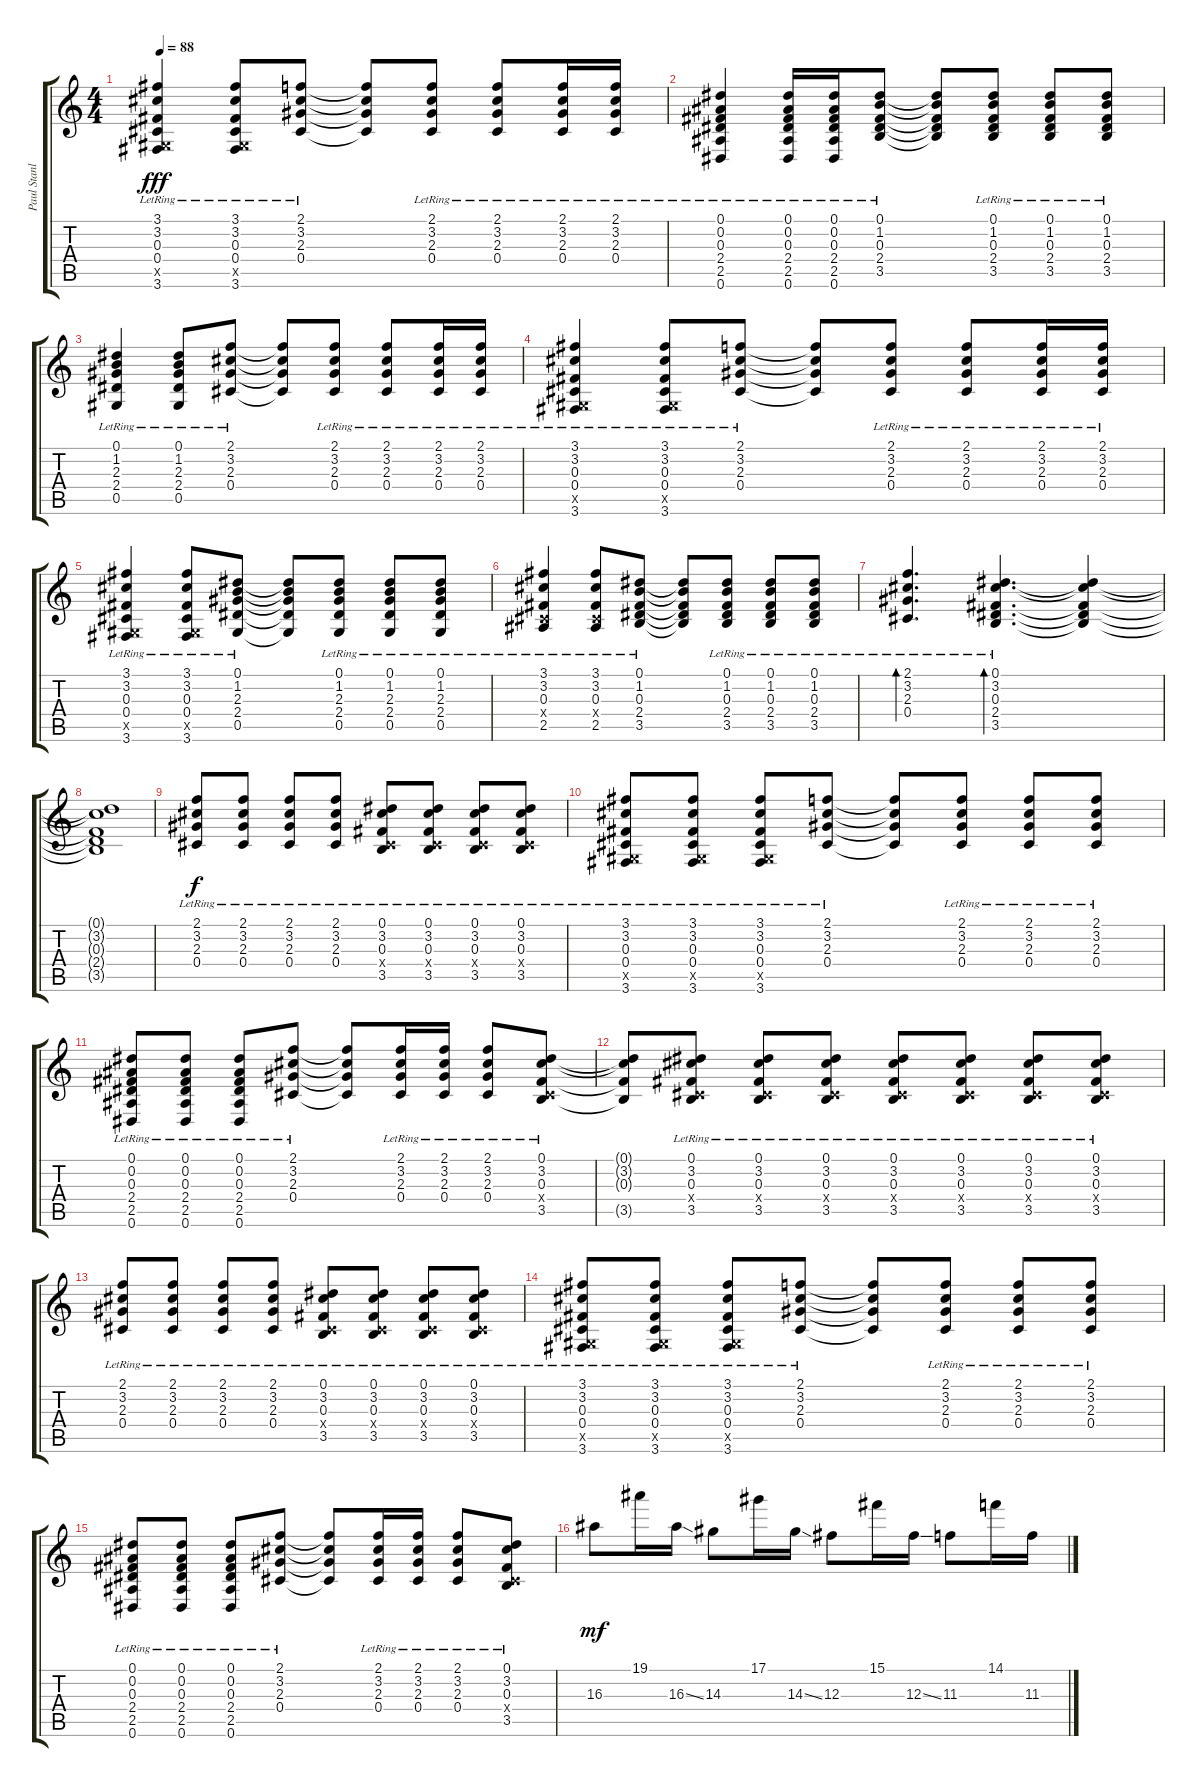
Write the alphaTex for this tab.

\track ("Paul Stanley (Gtr. 1)" "Paul Stanl") {instrument acousticguitarsteel}
\staff {score tabs}
\tuning (Eb4 Bb3 Gb3 Db3 Ab2 Eb2) {hide}
\ts (4 4)
\tempo 88
\clef g2
\ks c
(3.1{lr} 3.2{lr} 0.3{lr} 0.4{lr} 0.5{x} 3.6{lr}).4{dy fff} (3.1{lr} 3.2{lr} 0.3{lr} 0.4{lr} 0.5{x} 3.6{lr}).8 (2.1{lr} 3.2{lr} 2.3{lr} 0.4{lr}).8 (2.1{t} 3.2{t} 2.3{t} 0.4{t}).8 (2.1{lr} 3.2{lr} 2.3{lr} 0.4{lr}).8 (2.1{lr} 3.2{lr} 2.3{lr} 0.4{lr}).8 (2.1{lr} 3.2{lr} 2.3{lr} 0.4{lr}).16 (2.1{lr} 3.2{lr} 2.3{lr} 0.4{lr}).16 |
(0.1{lr} 0.2{lr} 0.3{lr} 2.4{lr} 2.5{lr} 0.6{lr}).4 (0.1{lr} 0.2{lr} 0.3{lr} 2.4{lr} 2.5{lr} 0.6{lr}).16 (0.1{lr} 0.2{lr} 0.3{lr} 2.4{lr} 2.5{lr} 0.6{lr}).16 (0.1{lr} 1.2{lr} 0.3{lr} 2.4{lr} 3.5{lr}).8 (0.1{t} 1.2{t} 0.3{t} 2.4{t} 3.5{t}).8 (0.1{lr} 1.2{lr} 0.3{lr} 2.4{lr} 3.5{lr}).8 (0.1{lr} 1.2{lr} 0.3{lr} 2.4{lr} 3.5{lr}).8 (0.1{lr} 1.2{lr} 0.3{lr} 2.4{lr} 3.5{lr}).8 |
(0.1{lr} 1.2{lr} 2.3{lr} 2.4{lr} 0.5{lr}).4 (0.1{lr} 1.2{lr} 2.3{lr} 2.4{lr} 0.5{lr}).8 (2.1{lr} 3.2{lr} 2.3{lr} 0.4{lr}).8 (2.1{t} 3.2{t} 2.3{t} 0.4{t}).8 (2.1{lr} 3.2{lr} 2.3{lr} 0.4{lr}).8 (2.1{lr} 3.2{lr} 2.3{lr} 0.4{lr}).8 (2.1{lr} 3.2{lr} 2.3{lr} 0.4{lr}).16 (2.1{lr} 3.2{lr} 2.3{lr} 0.4{lr}).16 |
(3.1{lr} 3.2{lr} 0.3{lr} 0.4{lr} 0.5{x} 3.6{lr}).4 (3.1{lr} 3.2{lr} 0.3{lr} 0.4{lr} 0.5{x} 3.6{lr}).8 (2.1{lr} 3.2{lr} 2.3{lr} 0.4{lr}).8 (2.1{t} 3.2{t} 2.3{t} 0.4{t}).8 (2.1{lr} 3.2{lr} 2.3{lr} 0.4{lr}).8 (2.1{lr} 3.2{lr} 2.3{lr} 0.4{lr}).8 (2.1{lr} 3.2{lr} 2.3{lr} 0.4{lr}).16 (2.1{lr} 3.2{lr} 2.3{lr} 0.4{lr}).16 |
(3.1{lr} 3.2{lr} 0.3{lr} 0.4{lr} 0.5{x} 3.6{lr}).4 (3.1{lr} 3.2{lr} 0.3{lr} 0.4{lr} 0.5{x} 3.6{lr}).8 (0.1{lr} 1.2{lr} 2.3{lr} 2.4{lr} 0.5{lr}).8 (0.1{t} 1.2{t} 2.3{t} 2.4{t} 0.5{t}).8 (0.1{lr} 1.2{lr} 2.3{lr} 2.4{lr} 0.5{lr}).8 (0.1{lr} 1.2{lr} 2.3{lr} 2.4{lr} 0.5{lr}).8 (0.1{lr} 1.2{lr} 2.3{lr} 2.4{lr} 0.5{lr}).8 |
(3.1{lr} 3.2{lr} 0.3{lr} 0.4{x} 2.5{lr}).4 (3.1{lr} 3.2{lr} 0.3{lr} 0.4{x} 2.5{lr}).8 (0.1{lr} 1.2{lr} 0.3{lr} 2.4{lr} 3.5{lr}).8 (0.1{t} 1.2{t} 0.3{t} 2.4{t} 3.5{t}).8 (0.1{lr} 1.2{lr} 0.3{lr} 2.4{lr} 3.5{lr}).8 (0.1{lr} 1.2{lr} 0.3{lr} 2.4{lr} 3.5{lr}).8 (0.1{lr} 1.2{lr} 0.3{lr} 2.4{lr} 3.5{lr}).8 |
(2.1{lr} 3.2{lr} 2.3{lr} 0.4{lr}).4{d bd 60} (0.1{lr} 3.2{lr} 0.3{lr} 2.4{lr} 3.5{lr}).4{d bd 60} (0.1{t} 3.2{t} 0.3{t} 2.4{t} 3.5{t}).4 |
(0.1{t} 3.2{t} 0.3{t} 2.4{t} 3.5{t}).1 |
(2.1{lr} 3.2{lr} 2.3{lr} 0.4{lr}).8{dy f} (2.1{lr} 3.2{lr} 2.3{lr} 0.4{lr}).8 (2.1{lr} 3.2{lr} 2.3{lr} 0.4{lr}).8 (2.1{lr} 3.2{lr} 2.3{lr} 0.4{lr}).8 (0.1{lr} 3.2{lr} 0.3{lr} 0.4{x} 3.5{lr}).8 (0.1{lr} 3.2{lr} 0.3{lr} 0.4{x} 3.5{lr}).8 (0.1{lr} 3.2{lr} 0.3{lr} 0.4{x} 3.5{lr}).8 (0.1{lr} 3.2{lr} 0.3{lr} 0.4{x} 3.5{lr}).8 |
(3.1{lr} 3.2{lr} 0.3{lr} 0.4{lr} 0.5{x} 3.6{lr}).8 (3.1{lr} 3.2{lr} 0.3{lr} 0.4{lr} 0.5{x} 3.6{lr}).8 (3.1{lr} 3.2{lr} 0.3{lr} 0.4{lr} 0.5{x} 3.6{lr}).8 (2.1{lr} 3.2{lr} 2.3{lr} 0.4{lr}).8 (2.1{t} 3.2{t} 2.3{t} 0.4{t}).8 (2.1{lr} 3.2{lr} 2.3{lr} 0.4{lr}).8 (2.1{lr} 3.2{lr} 2.3{lr} 0.4{lr}).8 (2.1{lr} 3.2{lr} 2.3{lr} 0.4{lr}).8 |
(0.1{lr} 0.2{lr} 0.3{lr} 2.4{lr} 2.5{lr} 0.6{lr}).8 (0.1{lr} 0.2{lr} 0.3{lr} 2.4{lr} 2.5{lr} 0.6{lr}).8 (0.1{lr} 0.2{lr} 0.3{lr} 2.4{lr} 2.5{lr} 0.6{lr}).8 (2.1{lr} 3.2{lr} 2.3{lr} 0.4{lr}).8 (2.1{t} 3.2{t} 2.3{t} 0.4{t}).8 (2.1{lr} 3.2{lr} 2.3{lr} 0.4{lr}).16 (2.1{lr} 3.2{lr} 2.3{lr} 0.4{lr}).16 (2.1{lr} 3.2{lr} 2.3{lr} 0.4{lr}).8 (0.1{lr} 3.2{lr} 0.3{lr} 0.4{x} 3.5{lr}).8 |
(0.1{t} 3.2{t} 0.3{t} 3.5{t}).8 (0.1{lr} 3.2{lr} 0.3{lr} 0.4{x} 3.5{lr}).8 (0.1{lr} 3.2{lr} 0.3{lr} 0.4{x} 3.5{lr}).8 (0.1{lr} 3.2{lr} 0.3{lr} 0.4{x} 3.5{lr}).8 (0.1{lr} 3.2{lr} 0.3{lr} 0.4{x} 3.5{lr}).8 (0.1{lr} 3.2{lr} 0.3{lr} 0.4{x} 3.5{lr}).8 (0.1{lr} 3.2{lr} 0.3{lr} 0.4{x} 3.5{lr}).8 (0.1{lr} 3.2{lr} 0.3{lr} 0.4{x} 3.5{lr}).8 |
(2.1{lr} 3.2{lr} 2.3{lr} 0.4{lr}).8 (2.1{lr} 3.2{lr} 2.3{lr} 0.4{lr}).8 (2.1{lr} 3.2{lr} 2.3{lr} 0.4{lr}).8 (2.1{lr} 3.2{lr} 2.3{lr} 0.4{lr}).8 (0.1{lr} 3.2{lr} 0.3{lr} 0.4{x} 3.5{lr}).8 (0.1{lr} 3.2{lr} 0.3{lr} 0.4{x} 3.5{lr}).8 (0.1{lr} 3.2{lr} 0.3{lr} 0.4{x} 3.5{lr}).8 (0.1{lr} 3.2{lr} 0.3{lr} 0.4{x} 3.5{lr}).8 |
(3.1{lr} 3.2{lr} 0.3{lr} 0.4{lr} 0.5{x} 3.6{lr}).8 (3.1{lr} 3.2{lr} 0.3{lr} 0.4{lr} 0.5{x} 3.6{lr}).8 (3.1{lr} 3.2{lr} 0.3{lr} 0.4{lr} 0.5{x} 3.6{lr}).8 (2.1{lr} 3.2{lr} 2.3{lr} 0.4{lr}).8 (2.1{t} 3.2{t} 2.3{t} 0.4{t}).8 (2.1{lr} 3.2{lr} 2.3{lr} 0.4{lr}).8 (2.1{lr} 3.2{lr} 2.3{lr} 0.4{lr}).8 (2.1{lr} 3.2{lr} 2.3{lr} 0.4{lr}).8 |
(0.1{lr} 0.2{lr} 0.3{lr} 2.4{lr} 2.5{lr} 0.6{lr}).8 (0.1{lr} 0.2{lr} 0.3{lr} 2.4{lr} 2.5{lr} 0.6{lr}).8 (0.1{lr} 0.2{lr} 0.3{lr} 2.4{lr} 2.5{lr} 0.6{lr}).8 (2.1{lr} 3.2{lr} 2.3{lr} 0.4{lr}).8 (2.1{t} 3.2{t} 2.3{t} 0.4{t}).8 (2.1{lr} 3.2{lr} 2.3{lr} 0.4{lr}).16 (2.1{lr} 3.2{lr} 2.3{lr} 0.4{lr}).16 (2.1{lr} 3.2{lr} 2.3{lr} 0.4{lr}).8 (0.1{lr} 3.2{lr} 0.3{lr} 0.4{x} 3.5{lr}).8 |
16.3.8{dy mf instrument acousticguitarsteel} 19.1.16 16.3{ss}.16 14.3.8 17.1.16 14.3{ss}.16 12.3.8 15.1.16 12.3{ss}.16 11.3.8 14.1.16 11.3.16
